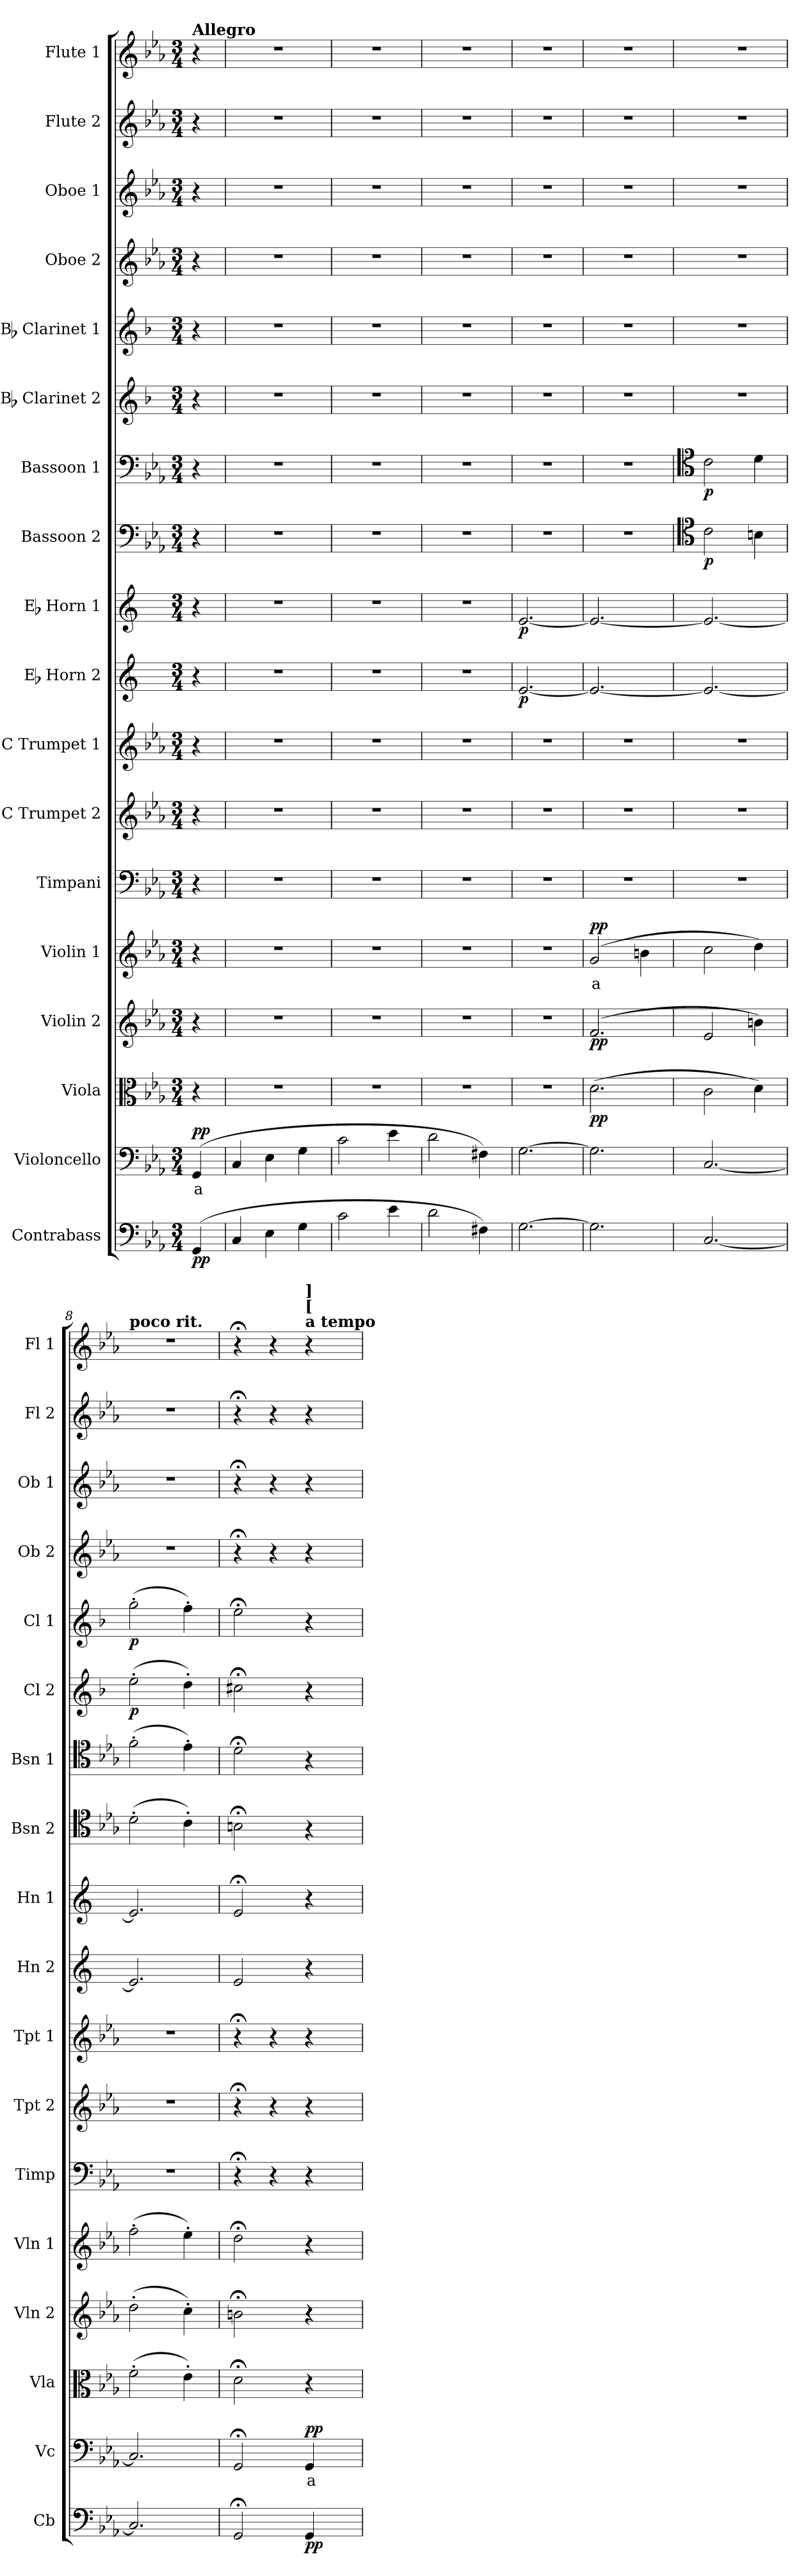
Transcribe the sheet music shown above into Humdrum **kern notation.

**kern	**dynam	**kern	**text	**dynam	**kern	**dynam	**kern	**dynam	**kern	**text	**dynam	**kern	**kern	**kern	**kern	**dynam	**kern	**dynam	**kern	**dynam	**kern	**dynam	**kern	**dynam	**kern	**dynam	**kern	**kern	**kern	**kern
*part18	*part18	*part17	*part17	*part17	*part16	*part16	*part15	*part15	*part14	*part14	*part14	*part13	*part12	*part11	*part10	*part10	*part9	*part9	*part8	*part8	*part7	*part7	*part6	*part6	*part5	*part5	*part4	*part3	*part2	*part1
*staff18	*staff18	*staff17	*staff17	*staff17	*staff16	*staff16	*staff15	*staff15	*staff14	*staff14	*staff14	*staff13	*staff12	*staff11	*staff10	*staff10	*staff9	*staff9	*staff8	*staff8	*staff7	*staff7	*staff6	*staff6	*staff5	*staff5	*staff4	*staff3	*staff2	*staff1
*I"Contrabass	*	*I"Violoncello	*	*	*I"Viola	*	*I"Violin 2	*	*I"Violin 1	*	*	*I"Timpani	*I"C Trumpet 2	*I"C Trumpet 1	*I"Eb Horn 2	*	*I"Eb Horn 1	*	*I"Bassoon 2	*	*I"Bassoon 1	*	*I"Bb Clarinet 2	*	*I"Bb Clarinet 1	*	*I"Oboe 2	*I"Oboe 1	*I"Flute 2	*I"Flute 1
*I'Cb	*	*I'Vc	*	*	*I'Vla	*	*I'Vln 2	*	*I'Vln 1	*	*	*I'Timp	*I'Tpt 2	*I'Tpt 1	*I'Hn 2	*	*I'Hn 1	*	*I'Bsn 2	*	*I'Bsn 1	*	*I'Cl 2	*	*I'Cl 1	*	*I'Ob 2	*I'Ob 1	*I'Fl 2	*I'Fl 1
*clefF4	*	*clefF4	*	*	*clefC3	*	*clefG2	*	*clefG2	*	*	*clefF4	*clefG2	*clefG2	*clefG2	*	*clefG2	*	*clefF4	*	*clefF4	*	*clefG2	*	*clefG2	*	*clefG2	*clefG2	*clefG2	*clefG2
*ITrd7c12	*	*	*	*	*	*	*	*	*	*	*	*	*	*	*ITrd5c9	*	*ITrd5c9	*	*	*	*	*	*ITrd1c2	*	*ITrd1c2	*	*	*	*	*
*k[b-e-a-]	*	*k[b-e-a-]	*	*	*k[b-e-a-]	*	*k[b-e-a-]	*	*k[b-e-a-]	*	*	*k[b-e-a-]	*k[b-e-a-]	*k[b-e-a-]	*k[b-e-a-]	*	*k[b-e-a-]	*	*k[b-e-a-]	*	*k[b-e-a-]	*	*k[b-e-a-]	*	*k[b-e-a-]	*	*k[b-e-a-]	*k[b-e-a-]	*k[b-e-a-]	*k[b-e-a-]
*M3/4	*	*M3/4	*	*	*M3/4	*	*M3/4	*	*M3/4	*	*	*M3/4	*M3/4	*M3/4	*M3/4	*	*M3/4	*	*M3/4	*	*M3/4	*	*M3/4	*	*M3/4	*	*M3/4	*M3/4	*M3/4	*M3/4
*MM288	*	*MM288	*	*	*MM288	*	*MM288	*	*MM288	*	*	*MM288	*MM288	*MM288	*MM288	*	*MM288	*	*MM288	*	*MM288	*	*MM288	*	*MM288	*	*MM288	*MM288	*MM288	*MM288
=1	=1	=1	=1	=1	=1	=1	=1	=1	=1	=1	=1	=1	=1	=1	=1	=1	=1	=1	=1	=1	=1	=1	=1	=1	=1	=1	=1	=1	=1	=1
!	!	!	!	!	!	!	!	!	!	!	!	!	!	!	!	!	!	!	!	!	!	!	!	!	!	!	!	!	!	!LO:TX:a:B:t=Allegro
!	!LO:DY:b	!	!LO:LY:b:color=#FF0000	!LO:DY:b	!	!	!	!	!	!	!	!	!	!	!	!	!	!	!	!	!	!	!	!	!	!	!	!	!	!
(4GGG/	pp	(4GG/	a	pp	4r	.	4r	.	4r	.	.	4r	4r	4r	4r	.	4r	.	4r	.	4r	.	4r	.	4r	.	4r	4r	4r	4r
=2	=2	=2	=2	=2	=2	=2	=2	=2	=2	=2	=2	=2	=2	=2	=2	=2	=2	=2	=2	=2	=2	=2	=2	=2	=2	=2	=2	=2	=2	=2
4CC/	.	4C/	.	.	2.r	.	2.r	.	2.r	.	.	2.r	2.r	2.r	2.r	.	2.r	.	2.r	.	2.r	.	2.r	.	2.r	.	2.r	2.r	2.r	2.r
4EE-\	.	4E-\	.	.	.	.	.	.	.	.	.	.	.	.	.	.	.	.	.	.	.	.	.	.	.	.	.	.	.	.
4GG\	.	4G\	.	.	.	.	.	.	.	.	.	.	.	.	.	.	.	.	.	.	.	.	.	.	.	.	.	.	.	.
=3	=3	=3	=3	=3	=3	=3	=3	=3	=3	=3	=3	=3	=3	=3	=3	=3	=3	=3	=3	=3	=3	=3	=3	=3	=3	=3	=3	=3	=3	=3
2C\	.	2c\	.	.	2.r	.	2.r	.	2.r	.	.	2.r	2.r	2.r	2.r	.	2.r	.	2.r	.	2.r	.	2.r	.	2.r	.	2.r	2.r	2.r	2.r
4E-\	.	4e-\	.	.	.	.	.	.	.	.	.	.	.	.	.	.	.	.	.	.	.	.	.	.	.	.	.	.	.	.
=4	=4	=4	=4	=4	=4	=4	=4	=4	=4	=4	=4	=4	=4	=4	=4	=4	=4	=4	=4	=4	=4	=4	=4	=4	=4	=4	=4	=4	=4	=4
2D\	.	2d\	.	.	2.r	.	2.r	.	2.r	.	.	2.r	2.r	2.r	2.r	.	2.r	.	2.r	.	2.r	.	2.r	.	2.r	.	2.r	2.r	2.r	2.r
4FF#X\)	.	4F#X\)	.	.	.	.	.	.	.	.	.	.	.	.	.	.	.	.	.	.	.	.	.	.	.	.	.	.	.	.
=5	=5	=5	=5	=5	=5	=5	=5	=5	=5	=5	=5	=5	=5	=5	=5	=5	=5	=5	=5	=5	=5	=5	=5	=5	=5	=5	=5	=5	=5	=5
!	!	!	!	!	!	!	!	!	!	!	!	!	!	!	!	!LO:DY:b	!	!LO:DY:b	!	!	!	!	!	!	!	!	!	!	!	!
[2.GG\	.	[2.G\	.	.	2.r	.	2.r	.	2.r	.	.	2.r	2.r	2.r	[2.G/	p	[2.G/	p	2.r	.	2.r	.	2.r	.	2.r	.	2.r	2.r	2.r	2.r
=6	=6	=6	=6	=6	=6	=6	=6	=6	=6	=6	=6	=6	=6	=6	=6	=6	=6	=6	=6	=6	=6	=6	=6	=6	=6	=6	=6	=6	=6	=6
!	!	!	!	!	!	!LO:DY:b	!	!LO:DY:b	!	!LO:LY:b:color=#FF0000	!LO:DY:b	!	!	!	!	!	!	!	!	!	!	!	!	!	!	!	!	!	!	!
2.GG\]	.	2.G\]	.	.	(2.d\	pp	(2.f/	pp	(2g/	a	pp	2.r	2.r	2.r	2.G/_	.	2.G/_	.	2.r	.	2.r	.	2.r	.	2.r	.	2.r	2.r	2.r	2.r
.	.	.	.	.	.	.	.	.	4bn\	.	.	.	.	.	.	.	.	.	.	.	.	.	.	.	.	.	.	.	.	.
=7	=7	=7	=7	=7	=7	=7	=7	=7	=7	=7	=7	=7	=7	=7	=7	=7	=7	=7	=7	=7	=7	=7	=7	=7	=7	=7	=7	=7	=7	=7
*	*	*	*	*	*	*	*	*	*	*	*	*	*	*	*	*	*	*	*clefC4	*	*clefC4	*	*	*	*	*	*	*	*	*
!	!	!	!	!	!	!	!	!	!	!	!	!	!	!	!	!	!	!	!	!LO:DY:b	!	!LO:DY:b	!	!	!	!	!	!	!	!
[2.CC/	.	[2.C/	.	.	2c\	.	2e-/	.	2cc\	.	.	2.r	2.r	2.r	2.G/_	.	2.G/_	.	2c\	p	2c\	p	2.r	.	2.r	.	2.r	2.r	2.r	2.r
.	.	.	.	.	4d\)	.	4bn\)	.	4dd\)	.	.	.	.	.	.	.	.	.	4Bn\	.	4d\	.	.	.	.	.	.	.	.	.
=8	=8	=8	=8	=8	=8	=8	=8	=8	=8	=8	=8	=8	=8	=8	=8	=8	=8	=8	=8	=8	=8	=8	=8	=8	=8	=8	=8	=8	=8	=8
!	!	!	!	!	!	!	!	!	!	!	!	!	!	!	!	!	!	!	!	!	!	!	!	!	!	!	!	!	!	!LO:TX:a:B:t=poco rit.
!	!	!	!	!	!	!	!	!	!	!	!	!	!	!	!	!	!	!	!	!	!	!	!	!LO:DY:b	!	!LO:DY:b	!	!	!	!
2.CC/]	.	2.C/]	.	.	(2f'\	.	(2dd'\	.	(2ff'\	.	.	2.r	2.r	2.r	2.G/]	.	2.G/]	.	(2d'\	.	(2f'\	.	(2dd'\	p	(2ff'\	p	2.r	2.r	2.r	2.r
.	.	.	.	.	4e-'\)	.	4cc'\)	.	4ee-'\)	.	.	.	.	.	.	.	.	.	4c'\)	.	4e-'\)	.	4cc'\)	.	4ee-'\)	.	.	.	.	.
=9	=9	=9	=9	=9	=9	=9	=9	=9	=9	=9	=9	=9	=9	=9	=9	=9	=9	=9	=9	=9	=9	=9	=9	=9	=9	=9	=9	=9	=9	=9
2GGG;</	.	2GG;</	.	.	2d;<\	.	2bn;<\	.	2dd;<\	.	.	4r;<	4r;<	4r;<	2G/	.	2G;</	.	2Bn;<\	.	2d;<\	.	2bn;<\	.	2dd;<\	.	4r;<	4r;<	4r;<	4r;<
.	.	.	.	.	.	.	.	.	.	.	.	4r	4r	4r	.	.	.	.	.	.	.	.	.	.	.	.	4r	4r	4r	4r
*	*	*	*	*	*	*	*	*	*	*	*	*	*	*	*	*	*	*	*	*	*	*	*	*	*	*	*	*	*	*MM288
!	!	!	!	!	!	!	!	!	!	!	!	!	!	!	!	!	!	!	!	!	!	!	!	!	!	!	!	!	!	!LO:TX:a:B:t=a tempo
!	!	!	!	!	!	!	!	!	!	!	!	!	!	!	!	!	!	!	!	!	!	!	!	!	!	!	!	!	!	!LO:TX:a:B:t=[
!	!	!	!	!	!	!	!	!	!	!	!	!	!	!	!	!	!	!	!	!	!	!	!	!	!	!	!	!	!	!LO:TX:a:B:t=]
!	!LO:DY:b	!	!LO:LY:b:color=#FF0000	!LO:DY:b	!	!	!	!	!	!	!	!	!	!	!	!	!	!	!	!	!	!	!	!	!	!	!	!	!	!
4GGG/	pp	4GG/	a	pp	4r	.	4r	.	4r	.	.	4r	4r	4r	4r	.	4r	.	4r	.	4r	.	4r	.	4r	.	4r	4r	4r	4r
=	=	=	=	=	=	=	=	=	=	=	=	=	=	=	=	=	=	=	=	=	=	=	=	=	=	=	=	=	=	=
*-	*-	*-	*-	*-	*-	*-	*-	*-	*-	*-	*-	*-	*-	*-	*-	*-	*-	*-	*-	*-	*-	*-	*-	*-	*-	*-	*-	*-	*-	*-
